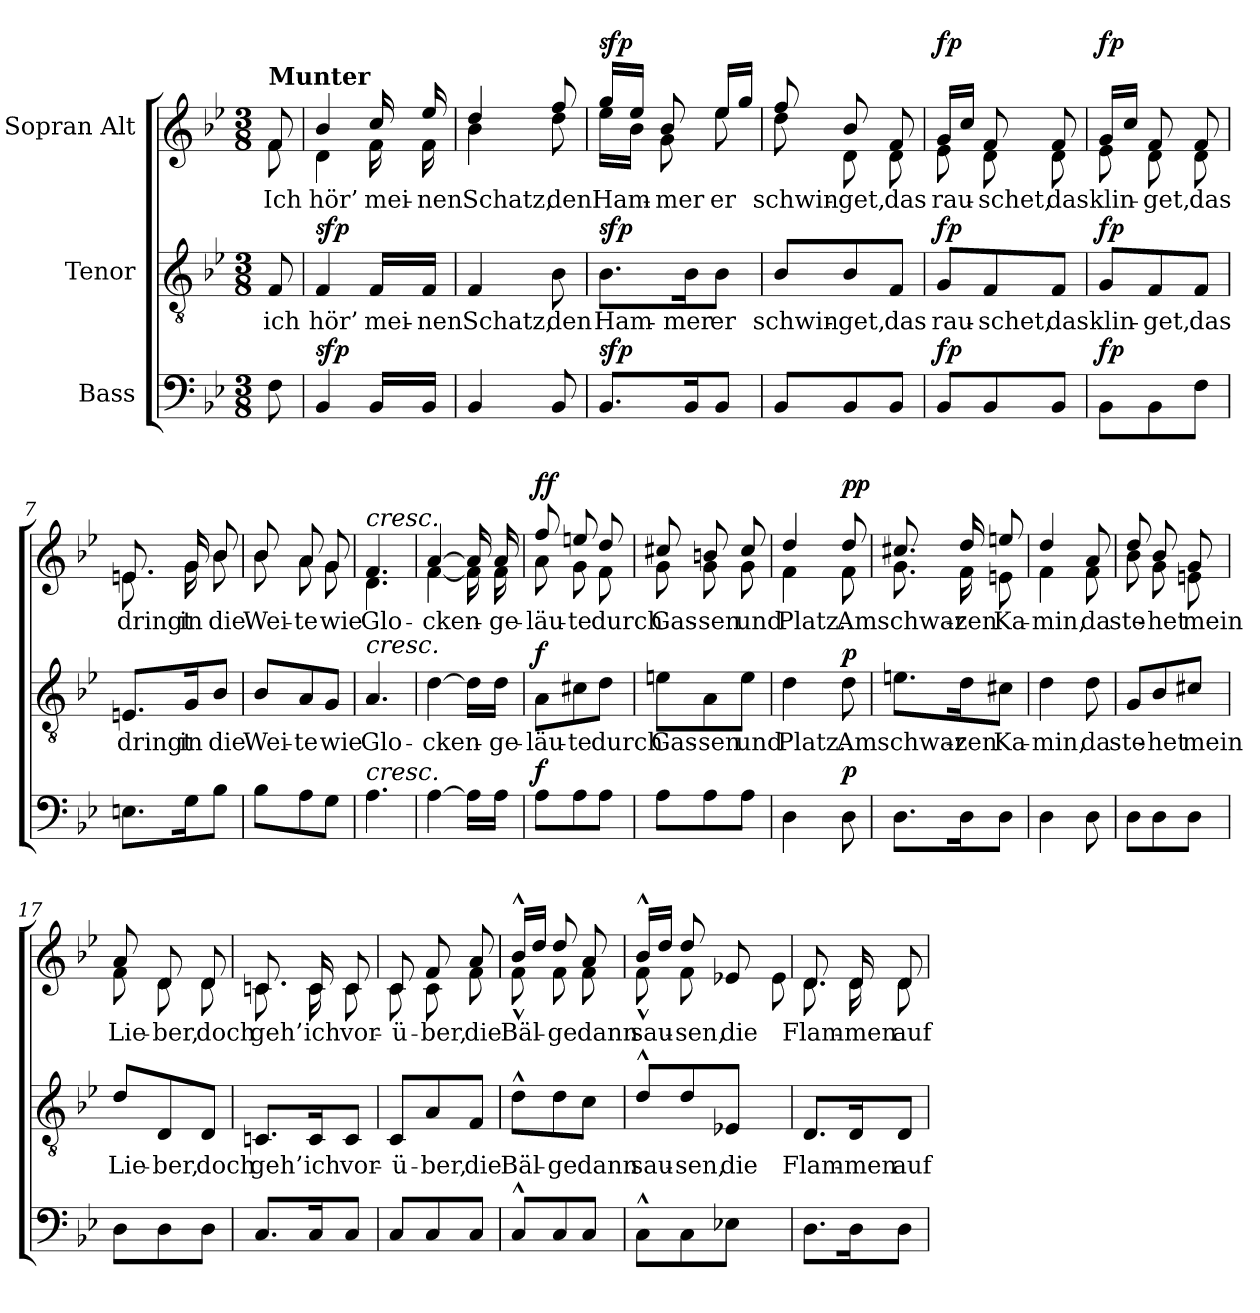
**kern	**dynam	**kern	**text	**dynam	**kern	**text	**dynam
*part3	*part3	*part2	*part2	*part2	*part1	*part1	*part1
*staff3	*staff3	*staff2	*staff2	*staff2	*staff1	*staff1	*staff1
*I"Bass	*	*I"Tenor	*	*	*I"Sopran Alt	*	*
*clefF4	*	*clefGv2	*	*	*clefG2	*	*
*k[b-e-]	*	*k[b-e-]	*	*	*k[b-e-]	*	*
*M3/8	*	*M3/8	*	*	*M3/8	*	*
=	=	=	=	=	=	=	=
*	*	*	*	*	*^	*	*
!	!	!	!	!	!LO:TX:a:B:t=Munter	!	!	!
8F\	.	8F/	ich	.	8f/	8f\	Ich	.
=1	=1	=1	=1	=1	=1	=1	=1	=1
!	!LO:DY:a	!	!	!LO:DY:a	!	!	!	!LO:DY:a
!	!	!	!	!	!	!	!	!LO:DY:n=1:a
4BB-/	sfp	4F/	hör’	sfp	4b-/	4d\	hör’	sfp sfp
16BB-/LL	.	16F/LL	mei-	.	16cc/	16f\	mei-	.
16BB-/JJ	.	16F/JJ	-nen	.	16ee-/	16f\	-nen	.
=2	=2	=2	=2	=2	=2	=2	=2	=2
4BB-/	.	4F/	Schatz,	.	4dd/	4b-\	Schatz,	.
8BB-/	.	8B-\	den	.	8ff/	8dd\	den	.
=3	=3	=3	=3	=3	=3	=3	=3	=3
!	!LO:DY:a	!	!	!LO:DY:a	!	!	!	!LO:DY:a
8.BB-/L	sfp	8.B-\L	Ham-	sfp	16gg/LL	16ee-\LL	Ham-	sfp
.	.	.	.	.	16ee-/JJ	16b-\JJ	.	.
.	.	.	.	.	8b-/	8g\	-mer	.
16BB-/K	.	16B-\K	-mer	.	.	.	.	.
8BB-/J	.	8B-\J	er	.	16ee-/LL	8ee-\	er	.
.	.	.	.	.	16gg/JJ	.	.	.
=4	=4	=4	=4	=4	=4	=4	=4	=4
8BB-/L	.	8B-/L	schwin-	.	8ff/	8dd\	schwin-	.
8BB-/	.	8B-/	-get,	.	8b-/	8d\	-get,	.
8BB-/J	.	8F/J	das	.	8f/	8d\	das	.
=5	=5	=5	=5	=5	=5	=5	=5	=5
!	!LO:DY:a	!	!	!LO:DY:a	!	!	!	!LO:DY:a
8BB-/L	fp	8G/L	rau-	fp	16g/LL	8e-\	rau-	fp
.	.	.	.	.	16cc/JJ	.	.	.
8BB-/	.	8F/	-schet,	.	8f/	8d\	-schet,	.
8BB-/J	.	8F/J	das	.	8f/	8d\	das	.
!!LO:LB:g=z	!!
=6	=6	=6	=6	=6	=6	=6	=6	=6
!	!LO:DY:a	!	!	!LO:DY:a	!	!	!	!LO:DY:a
8BB-\L	fp	8G/L	klin-	fp	16g/LL	8e-\	klin-	fp
.	.	.	.	.	16cc/JJ	.	.	.
8BB-\	.	8F/	-get,	.	8f/	8d\	-get,	.
8F\J	.	8F/J	das	.	8f/	8d\	das	.
=7	=7	=7	=7	=7	=7	=7	=7	=7
8.En\L	.	8.En/L	dringt	.	8.en/	8.e\	dringt	.
16G\K	.	16G/K	in	.	16g/	16g\	in	.
8B-\J	.	8B-/J	die	.	8b-/	8b-\	die	.
=8	=8	=8	=8	=8	=8	=8	=8	=8
8B-\L	.	8B-/L	Wei-	.	8b-/	8b-\	Wei-	.
8A\	.	8A/	-te	.	8a/	8a\	-te	.
8G\J	.	8G/J	wie	.	8g/	8g\	wie	.
=9	=9	=9	=9	=9	=9	=9	=9	=9
!	!	!	!	!	!LO:TX:a:i:t=cresc.	!	!	!
!	!	!LO:TX:a:i:t=cresc.	!	!	!	!	!	!
!LO:TX:a:i:t=cresc.	!	!	!	!	!	!	!	!
4.A\	.	4.A/	Glo-	.	4.f/	4.d\	Glo-	.
=10	=10	=10	=10	=10	=10	=10	=10	=10
[4A\	.	[4d\	-cken-	.	[4a/	[4f\	-cken-	.
16A\LL]	.	16d\LL]	.	.	16a/]	16f\]	.	.
16A\JJ	.	16d\JJ	-ge-	.	16a/	16f\	-ge-	.
=11	=11	=11	=11	=11	=11	=11	=11	=11
!	!LO:DY:a	!	!	!LO:DY:a	!	!	!	!LO:DY:a
!	!	!	!	!	!	!	!	!LO:DY:n=1:b
8A\L	f	8A\L	-läu-	f	8ff/	8a\	-läu-	f f
8A\	.	8c#X\	-te	.	8een/	8g\	-te	.
8A\J	.	8d\J	durch	.	8dd/	8f\	durch	.
!!LO:LB:g=z	!!
=12	=12	=12	=12	=12	=12	=12	=12	=12
8A\L	.	8en\L	Gas-	.	8cc#X/	8g\	Gas-	.
8A\	.	8A\	-sen	.	8bn/	8g\	-sen	.
8A\J	.	8e\J	und	.	8cc#/	8g\	und	.
=13	=13	=13	=13	=13	=13	=13	=13	=13
4D\	.	4d\	Platz.	.	4dd/	4f\	Platz.	.
!	!LO:DY:a	!	!	!LO:DY:a	!	!	!	!LO:DY:a
!	!	!	!	!	!	!	!	!LO:DY:n=1:a
8D\	p	8d\	Am	p	8dd/	8f\	Am	p p
=14	=14	=14	=14	=14	=14	=14	=14	=14
8.D\L	.	8.en\L	schwar-	.	8.cc#X/	8.g\	schwar-	.
16D\K	.	16d\K	-zen	.	16dd/	16f\	-zen	.
8D\J	.	8c#X\J	Ka-	.	8een/	8en\	Ka-	.
=15	=15	=15	=15	=15	=15	=15	=15	=15
4D\	.	4d\	-min,	.	4dd/	4f\	-min,	.
8D\	.	8d\	da	.	8a/	8f\	da	.
=16	=16	=16	=16	=16	=16	=16	=16	=16
8D\L	.	8G/L	ste-	.	8dd/	8b-\	ste-	.
8D\	.	8B-/	-het	.	8b-/	8g\	-het	.
8D\J	.	8c#X/J	mein	.	8g/	8en\	mein	.
=17	=17	=17	=17	=17	=17	=17	=17	=17
8D\L	.	8d/L	Lie-	.	8a/	8f\	Lie-	.
8D\	.	8D/	-ber,	.	8d/	8d\	-ber,	.
8D\J	.	8D/J	doch	.	8d/	8d\	doch	.
!!LO:LB:g=z	!!
=18	=18	=18	=18	=18	=18	=18	=18	=18
8.C/L	.	8.Cn/L	geh’	.	8.cn/	8.c\	geh’	.
16C/K	.	16C/K	ich	.	16c/	16c\	ich	.
8C/J	.	8C/J	vor-	.	8c/	8c\	vor-	.
=19	=19	=19	=19	=19	=19	=19	=19	=19
8C/L	.	8C/L	-ü-	.	8c/	8c\	-ü-	.
8C/	.	8A/	-ber,	.	8f/	8c\	-ber,	.
8C/J	.	8F/J	die	.	8a/	8f\	die	.
=20	=20	=20	=20	=20	=20	=20	=20	=20
8C^^/L	.	8d^^\L	Bäl-	.	16b-^^/LL	8f^^\	Bäl-	.
.	.	.	.	.	16dd/JJ	.	.	.
8C/	.	8d\	-ge	.	8dd/	8f\	-ge	.
8C/J	.	8c\J	dann	.	8a/	8f\	dann	.
=21	=21	=21	=21	=21	=21	=21	=21	=21
8C^^\L	.	8d^^/L	sau-	.	16b-^^/LL	8f^^\	sau-	.
.	.	.	.	.	16dd/JJ	.	.	.
8C\	.	8d/	-sen,	.	8dd/	8f\	-sen,	.
8E-X\J	.	8E-X/J	die	.	8e-X/	8e-\	die	.
=22	=22	=22	=22	=22	=22	=22	=22	=22
8.D\L	.	8.D/L	Flam-	.	8.d/	8.d\	Flam-	.
16D\K	.	16D/K	-men	.	16d/	16d\	-men	.
8D\J	.	8D/J	auf-	.	8d/	8d\	auf-	.
*	*	*	*	*	*v	*v	*	*
=	=	=	=	=	=	=	=
*-	*-	*-	*-	*-	*-	*-	*-
